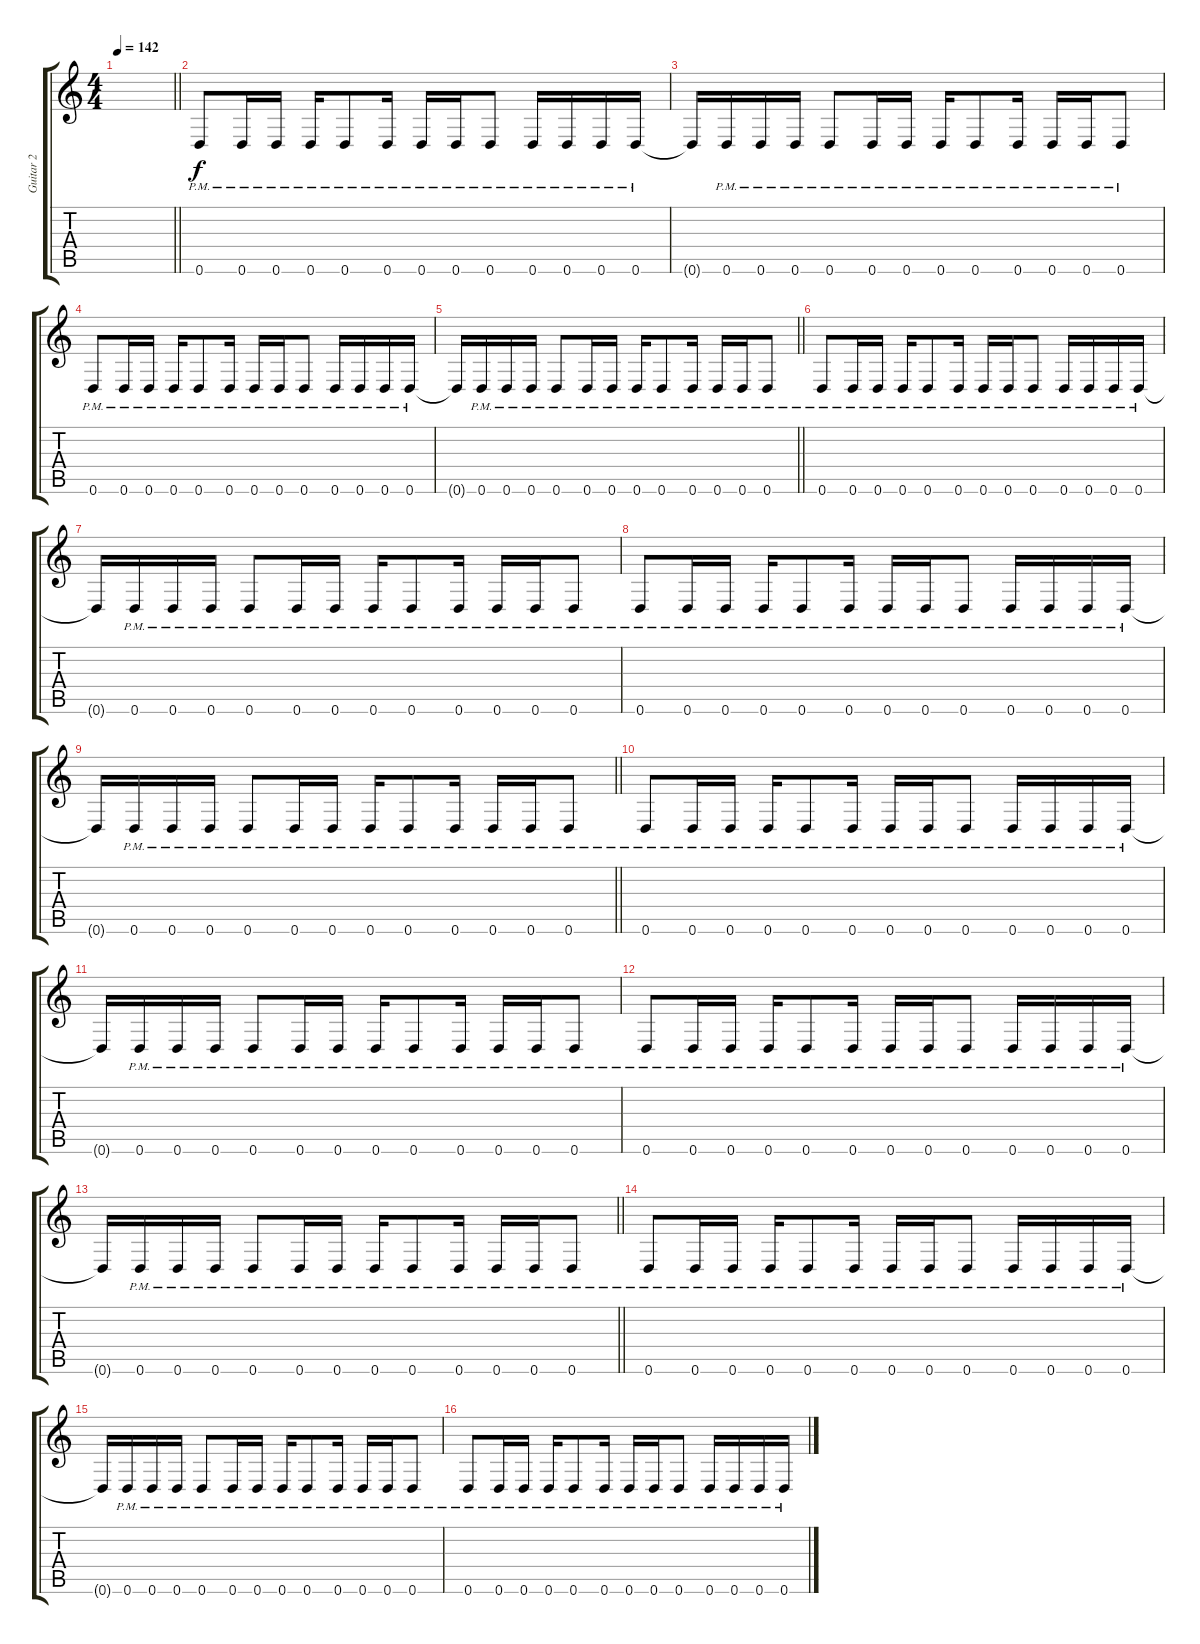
\track ("Guitar 2" "Guitar 2") {instrument distortionguitar}
\staff {score tabs}
\tuning (E4 B3 G3 D3 A2 D2) {hide}
\ts (4 4)
\tempo 142
\clef g2
\barLineRight lightlight
\ks c
|
\section ("" "")
0.6{pm}.8 0.6{pm}.16 0.6{pm}.16 0.6{pm}.16 0.6{pm}.8 0.6{pm}.16 0.6{pm}.16 0.6{pm}.16 0.6{pm}.8 0.6{pm}.16 0.6{pm}.16 0.6{pm}.16 0.6{pm}.16 |
0.6{t}.16 0.6{pm}.16 0.6{pm}.16 0.6{pm}.16 0.6{pm}.8 0.6{pm}.16 0.6{pm}.16 0.6{pm}.16 0.6{pm}.8 0.6{pm}.16 0.6{pm}.16 0.6{pm}.16 0.6{pm}.8 |
0.6{pm}.8 0.6{pm}.16 0.6{pm}.16 0.6{pm}.16 0.6{pm}.8 0.6{pm}.16 0.6{pm}.16 0.6{pm}.16 0.6{pm}.8 0.6{pm}.16 0.6{pm}.16 0.6{pm}.16 0.6{pm}.16 |
\barLineRight lightlight
0.6{t}.16 0.6{pm}.16 0.6{pm}.16 0.6{pm}.16 0.6{pm}.8 0.6{pm}.16 0.6{pm}.16 0.6{pm}.16 0.6{pm}.8 0.6{pm}.16 0.6{pm}.16 0.6{pm}.16 0.6{pm}.8 |
0.6{pm}.8 0.6{pm}.16 0.6{pm}.16 0.6{pm}.16 0.6{pm}.8 0.6{pm}.16 0.6{pm}.16 0.6{pm}.16 0.6{pm}.8 0.6{pm}.16 0.6{pm}.16 0.6{pm}.16 0.6{pm}.16 |
0.6{t}.16 0.6{pm}.16 0.6{pm}.16 0.6{pm}.16 0.6{pm}.8 0.6{pm}.16 0.6{pm}.16 0.6{pm}.16 0.6{pm}.8 0.6{pm}.16 0.6{pm}.16 0.6{pm}.16 0.6{pm}.8 |
0.6{pm}.8 0.6{pm}.16 0.6{pm}.16 0.6{pm}.16 0.6{pm}.8 0.6{pm}.16 0.6{pm}.16 0.6{pm}.16 0.6{pm}.8 0.6{pm}.16 0.6{pm}.16 0.6{pm}.16 0.6{pm}.16 |
\barLineRight lightlight
0.6{t}.16 0.6{pm}.16 0.6{pm}.16 0.6{pm}.16 0.6{pm}.8 0.6{pm}.16 0.6{pm}.16 0.6{pm}.16 0.6{pm}.8 0.6{pm}.16 0.6{pm}.16 0.6{pm}.16 0.6{pm}.8 |
0.6{pm}.8 0.6{pm}.16 0.6{pm}.16 0.6{pm}.16 0.6{pm}.8 0.6{pm}.16 0.6{pm}.16 0.6{pm}.16 0.6{pm}.8 0.6{pm}.16 0.6{pm}.16 0.6{pm}.16 0.6{pm}.16 |
0.6{t}.16 0.6{pm}.16 0.6{pm}.16 0.6{pm}.16 0.6{pm}.8 0.6{pm}.16 0.6{pm}.16 0.6{pm}.16 0.6{pm}.8 0.6{pm}.16 0.6{pm}.16 0.6{pm}.16 0.6{pm}.8 |
0.6{pm}.8 0.6{pm}.16 0.6{pm}.16 0.6{pm}.16 0.6{pm}.8 0.6{pm}.16 0.6{pm}.16 0.6{pm}.16 0.6{pm}.8 0.6{pm}.16 0.6{pm}.16 0.6{pm}.16 0.6{pm}.16 |
\barLineRight lightlight
0.6{t}.16 0.6{pm}.16 0.6{pm}.16 0.6{pm}.16 0.6{pm}.8 0.6{pm}.16 0.6{pm}.16 0.6{pm}.16 0.6{pm}.8 0.6{pm}.16 0.6{pm}.16 0.6{pm}.16 0.6{pm}.8 |
0.6{pm}.8 0.6{pm}.16 0.6{pm}.16 0.6{pm}.16 0.6{pm}.8 0.6{pm}.16 0.6{pm}.16 0.6{pm}.16 0.6{pm}.8 0.6{pm}.16 0.6{pm}.16 0.6{pm}.16 0.6{pm}.16 |
0.6{t}.16 0.6{pm}.16 0.6{pm}.16 0.6{pm}.16 0.6{pm}.8 0.6{pm}.16 0.6{pm}.16 0.6{pm}.16 0.6{pm}.8 0.6{pm}.16 0.6{pm}.16 0.6{pm}.16 0.6{pm}.8 |
0.6{pm}.8 0.6{pm}.16 0.6{pm}.16 0.6{pm}.16 0.6{pm}.8 0.6{pm}.16 0.6{pm}.16 0.6{pm}.16 0.6{pm}.8 0.6{pm}.16 0.6{pm}.16 0.6{pm}.16 0.6{pm}.16
